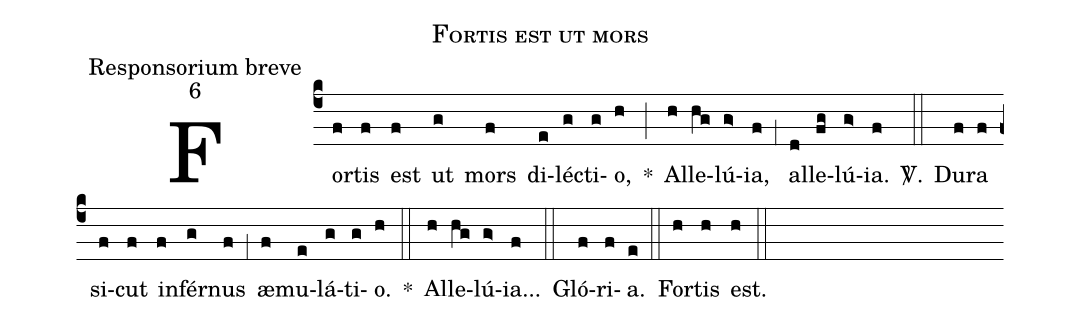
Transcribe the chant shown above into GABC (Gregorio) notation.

name:Fortis est ut mors;
office-part:Responsorium breve;
mode:6;
%%
(c4) For(f)tis(f) est(f) ut(g) mors(f) di(e)lé(g)cti(g)o,(h) *(;) Al(h)le(hg)lú(g>)ia,(f) (;1) al(d)le(fg)lú(g>)ia.(f) <sp>V/</sp>.(::) Du(f)ra(f) si(f)cut(f) in(f)fér(g)nus(f) (;1) æ(f)mu(e)lá(g)ti(g)o.(h) *(::) Al(h)le(hg)lú(g>)ia...(f) (::) Gló(f)ri(f)a.(e) (::) For(h)tis(h) est.(h) (::)
